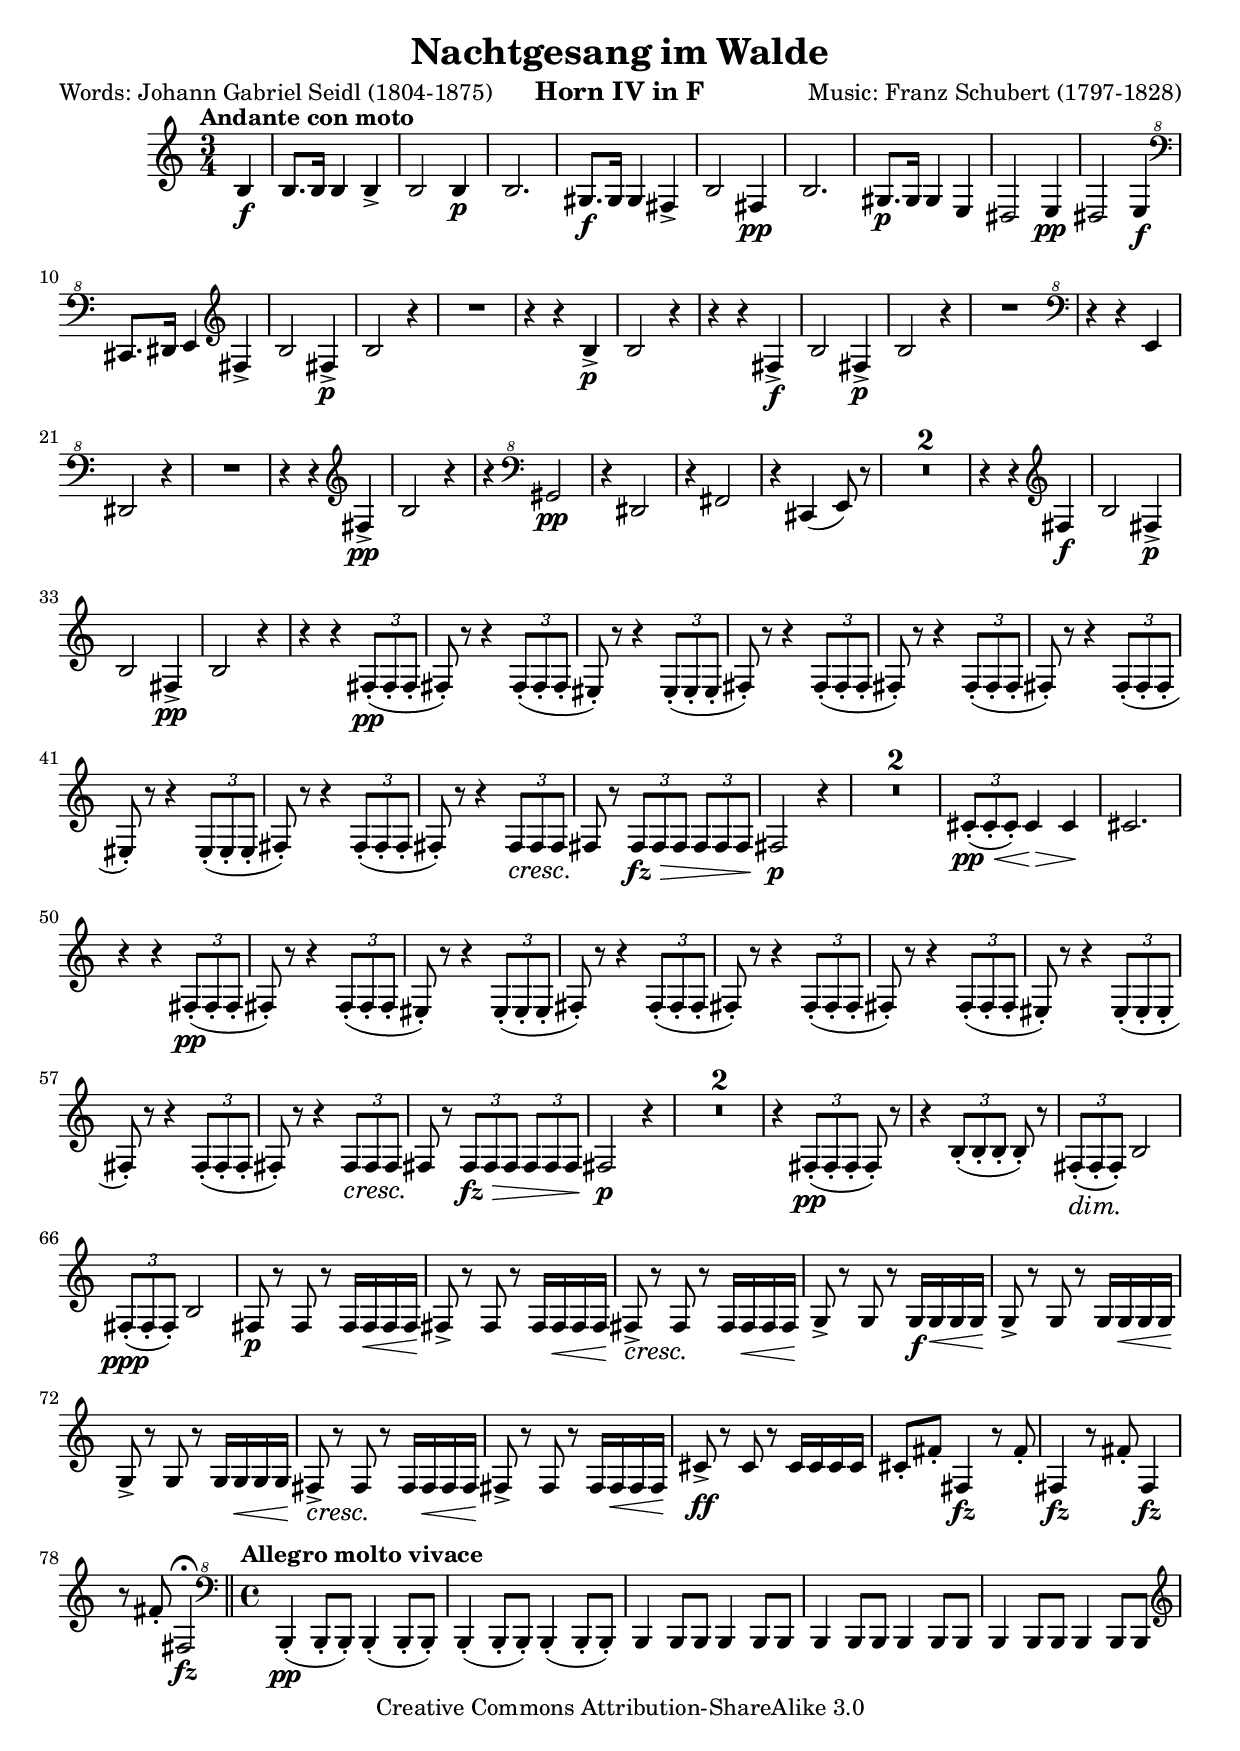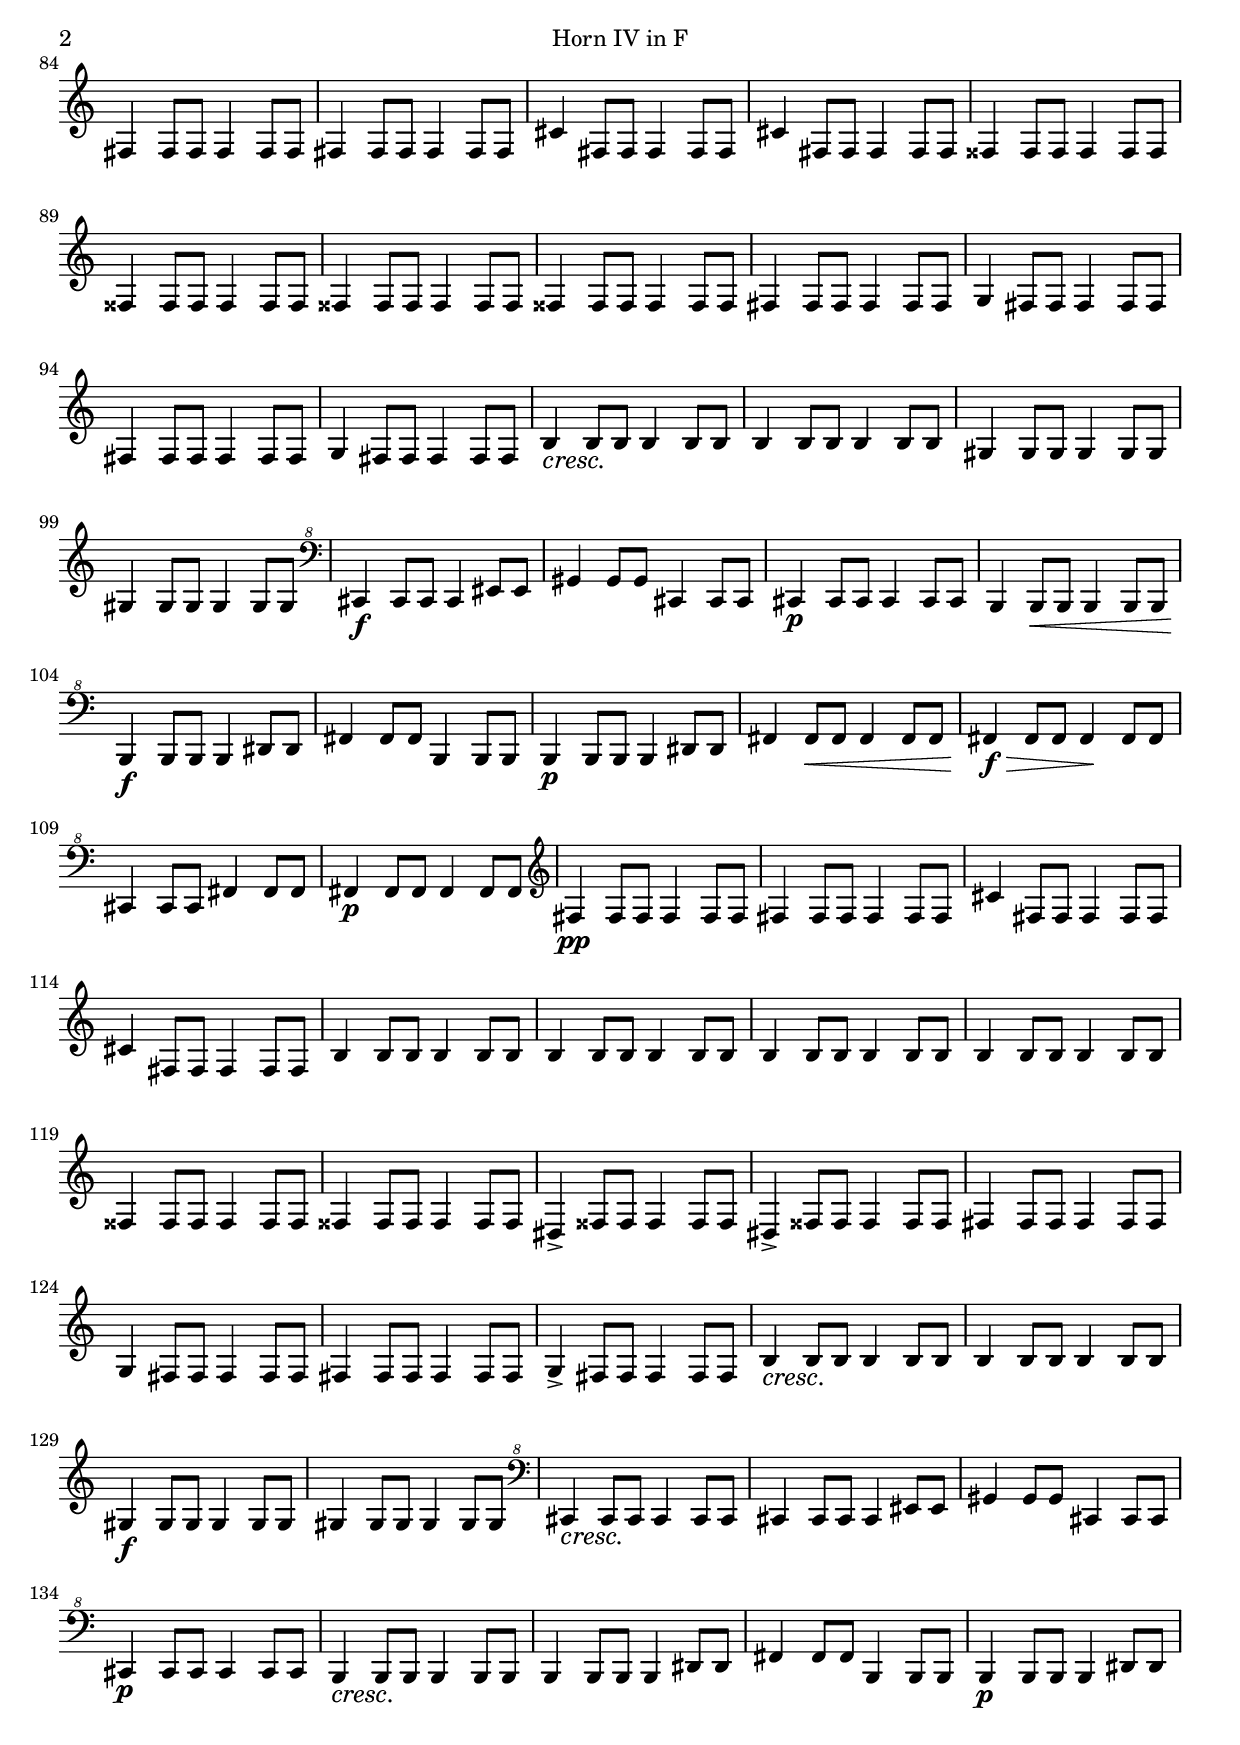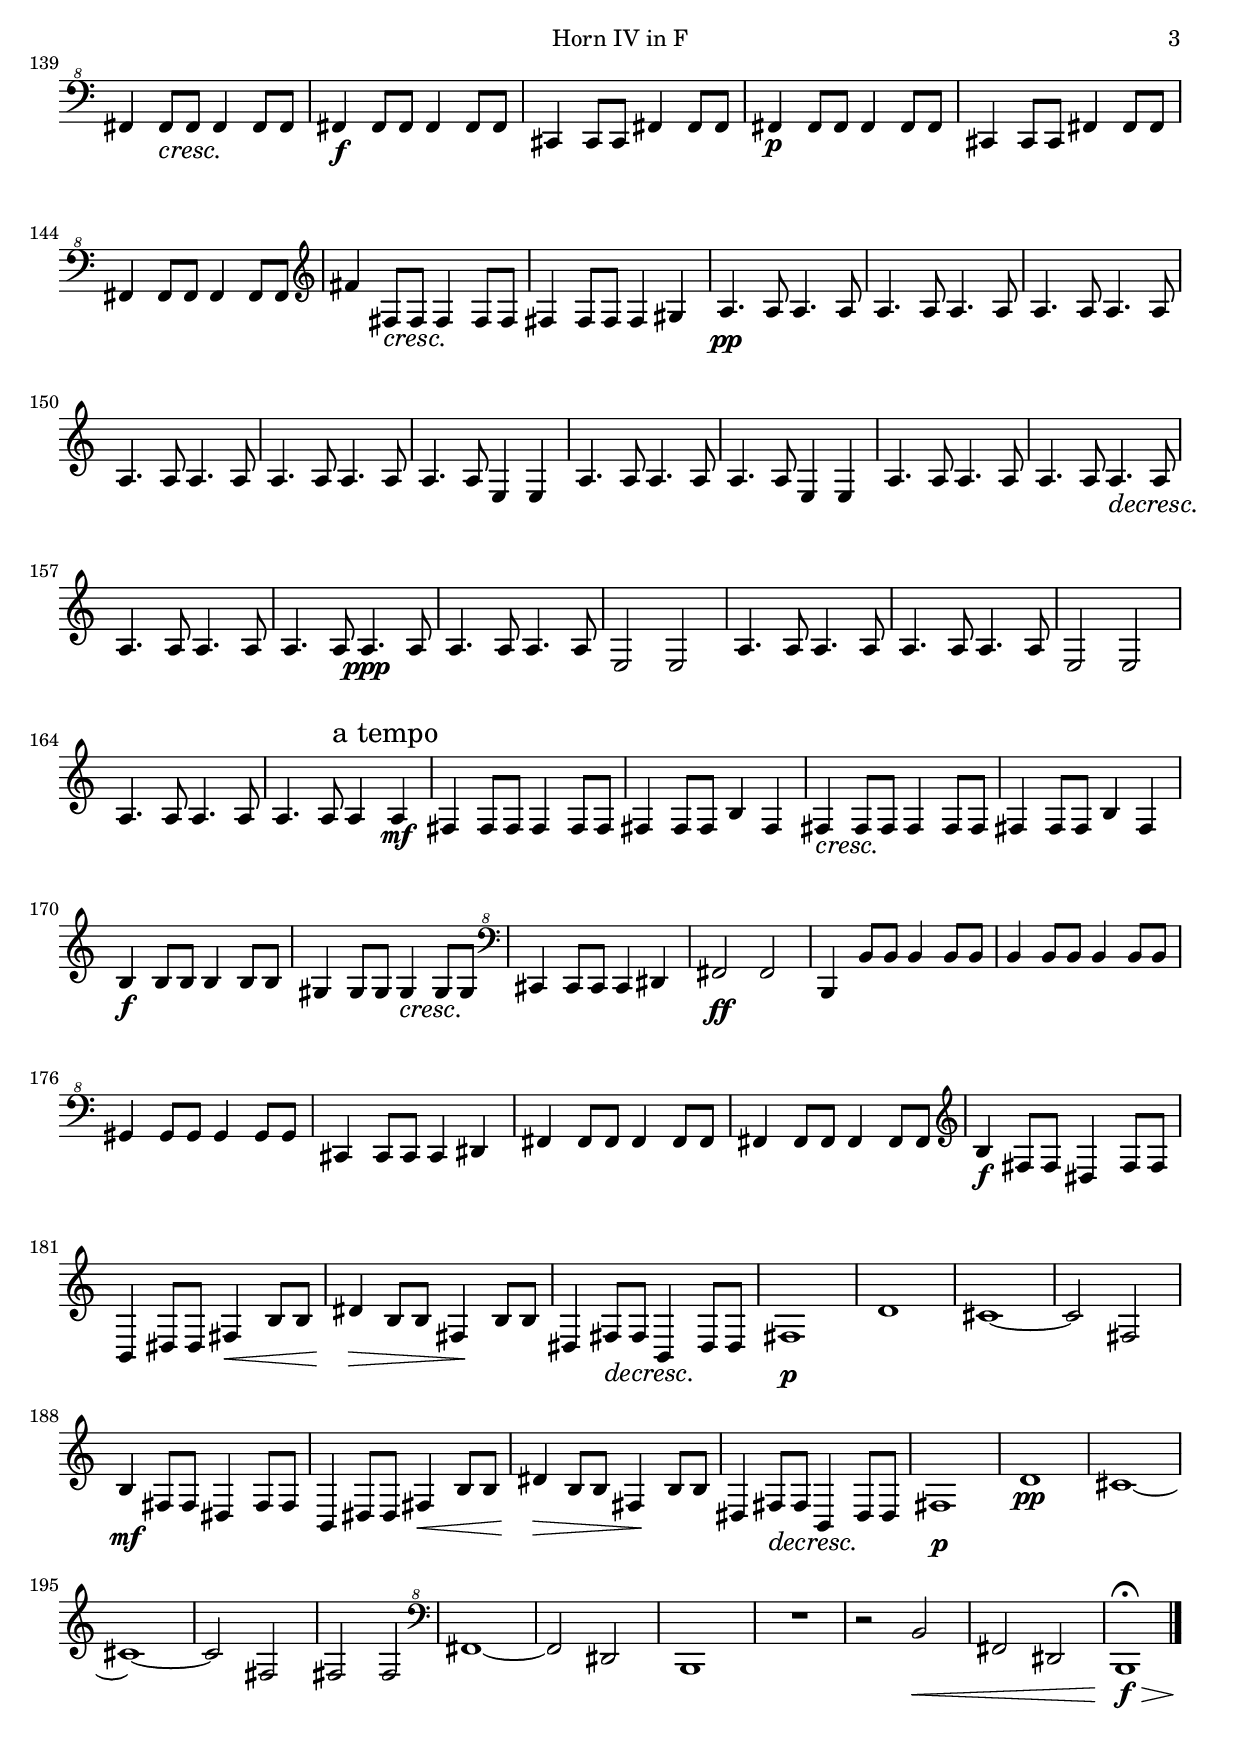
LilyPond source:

\version "2.13.43"

\include "defs.ily"
\version "2.13.42"

hornFour = \relative c'
{
  \transposition e
  c4\f |
  c8. c16 c4 c-> |
  c2 c4\p |
  c2. |
  a8.\f a16 a4 g-> |
  c2 g4\pp |
  c2. |
  a8.\p a16 a4 f |
  e2 f4\pp |
  e2 f4\f |
  \clef "bass^8"
  d8. e16 f4 \clef treble g-> |
  c2 g4->\p |
  c2 r4 |
  R2. |
  r4 r c->\p |
  c2 r4 |
  r r g4->\f |
  c2 g4->\p |
  c2 r4 |
  R2. |
  \clef "bass^8"
  r4 r f, |
  e2 r4 |
  R2. |
  r4 r \clef treble g4->\pp |
  c2 r4 |
  r4 \clef "bass^8" a2\pp |
  r4 e2 |
  r4 g2 |
  r4 d4( f8) r |
  R2.*2 |
  r4 r \clef treble g4\f |
  c2 g4->\p |
  c2 g4->\pp |
  c2 r4 |
  r4 r \times 2/3 {g8-.(\pp g-. g-.} |
  g8-.) r r4 \times 2/3 {g8-.( g-. g-.} |
  fis8-.) r r4 \times 2/3 {fis8-.( fis-. fis-.} |
  \repeat unfold 3 {g8-.) r r4 \times 2/3 {g8-.( g-. g-.} |}
  fis8-.) r r4 \times 2/3 {fis8-.( fis-. fis-.} |
  g8-.) r r4 \times 2/3 {g8-.( g-. g-.} |
  g8-.) r r4 \times 2/3 {g8\justCresc g g} |
  g8 r \times 2/3 {g\fz\> g g} \times 2/3 {g g g} |
  g2\p r4 |
  R2.*2 |
  \times 2/3 {d'8-.(\pp\< d-. d-.)} d4\> d\! |
  d2. |
  r4 r \times 2/3 {g,8-.(\pp g-. g-.} |
  g8-.) r r4 \times 2/3 {g8-.( g-. g-.} |
  fis8-.) r r4 \times 2/3 {fis8-.( fis-. fis-.} |
  \repeat unfold 3 {g8-.) r r4 \times 2/3 {g8-.( g-. g-.} |}
  fis8-.) r r4 \times 2/3 {fis8-.( fis-. fis-.} |
  g8-.) r r4 \times 2/3 {g8-.( g-. g-.} |
  g8-.) r r4 \times 2/3 {g8\justCresc g g} |
  g8 r \times 2/3 {g\fz\> g g} \times 2/3 {g g g} |
  g2\p r4 |
  R2.*2 |
  r4 \times 2/3 {g8-.(\pp g-. g-.} g8-.) r |
  r4 \times 2/3 {c8-.( c-. c-.} c8-.) r |
  \times 2/3 {g8-.(\justDim g-. g-.)} c2 |
  \times 2/3 {g8-.(\ppp g-. g-.)} c2 |
  g8\p r g r g16 g\< g g |
  g8->\! r g r g16 g\< g g |
  g8->\justCresc r g r g16 g\< g g |
  aes8->\! r aes r aes16\f aes\< aes aes |
  aes8->\! r aes r aes16 aes\< aes aes |
  aes8->\! r aes r aes16 aes\< aes aes |
  g8->\justCresc r g r g16 g\< g g |
  g8->\! r g r g16 g\< g g |
  d'8->\ff r d r d16 d d d |
  d8-. g-. g,4\fz r8 g'-. |
  g,4\fz r8 g'-. g,4\fz |
  r8 g'-. g,2\fz\fermata |

  %4/4
  \clef "bass^8"
  s1*0\pp \repeat unfold 4 {c,4-.( c8-. c-.)} |
  \repeat unfold 6 {c4 c8 c} |
  \clef treble
  \repeat unfold 4 {g'4 g8 g} |
  \repeat unfold 2 {d'4 g,8 g g4 g8 g} |
  \repeat unfold 8 {gis4 gis8 gis} |
  \repeat unfold 2
  {
    \repeat unfold 2 {g4 g8 g} |
    aes4 g8 g g4 g8 g |
  }
  s1*0\justCresc \repeat unfold 4 {c4 c8 c} |
  \repeat unfold 4 {a4 a8 a} |
  \clef "bass^8"
  d,4\f d8 d d4 fis8 fis |
  a4 a8 a d,4 d8 d |
  d4\p d8 d d4 d8 d |
  c4 c8\< c c4 c8 c |
  c4\f c8 c c4 e8 e |
  g4 g8 g c,4 c8 c |
  c4\p c8 c c4 e8 e |
  g4 g8\< g g4 g8 g |
  g4\f\> g8 g g4\! g8 g |
  d4 d8 d g4 g8 g |
  s1*0\p \repeat unfold 2 {g4 g8 g} |
  \clef treble
  s1*0\pp \repeat unfold 4 {g4 g8 g} |
  \repeat unfold 2 {d'4 g,8 g g4 g8 g} |
  \repeat unfold 8 {c4 c8 c} |
  \repeat unfold 4 {gis4 gis8 gis} |
  \repeat unfold 2 {e4-> gis8 gis gis4 gis8 gis} |
  \repeat unfold 2 {g4 g8 g} |
  aes4 g8 g g4 g8 g |
  \repeat unfold 2 {g4 g8 g} |
  aes4-> g8 g g4 g8 g |
  s1*0\justCresc \repeat unfold 4 {c4 c8 c} |
  s1*0\f \repeat unfold 4 {a4 a8 a} |
  \clef "bass^8"
  s1*0\justCresc \repeat unfold 3 {d,4 d8 d} d4 fis8 fis |
  a4 a8 a d,4 d8 d |
  d4\p d8 d d4 d8 d |
  s1*0\justCresc \repeat unfold 3 {c4 c8 c} c4 e8 e |
  g4 g8 g c,4 c8 c |
  c4\p c8 c c4 e8 e |
  g4 g8\justCresc g g4 g8 g |
  g4\f g8 g g4 g8 g |
  d4 d8 d g4 g8 g |
  g4\p g8 g g4 g8 g |
  d4 d8 d g4 g8 g |
  g4 g8 g g4 g8 g |
  \clef treble
  g'4 g,8\justCresc g g4 g8 g |
  g4 g8 g g4 a |

  %un poco ritard
  s1*0\pp \repeat unfold 10 {bes4. bes8} |
  bes4. bes8 f4 f |
  \repeat unfold 2 {bes4. bes8} |
  bes4. bes8 f4 f |
  \repeat unfold 2 {bes4. bes8} |
  bes4. bes8 bes4.\justDecresc bes8 |
  \repeat unfold 2 {bes4. bes8} |
  bes4. bes8 bes4.\ppp bes8 |
  \repeat unfold 2 {bes4. bes8} |
  f2 f |
  \repeat unfold 4 {bes4. bes8} |
  f2 f |
  \repeat unfold 2 {bes4. bes8} |
  bes4. bes8 bes4

  %a tempo
  bes4\mf |
  \repeat unfold 3 {g4 g8 g} c4 g |
  s1*0\justCresc \repeat unfold 3 {g4 g8 g} c4 g |
  c4\f c8 c c4 c8 c |
  a4 a8 a a4\justCresc a8 a |
  \clef "bass^8"
  d,4 d8 d d4 e |
  g2\ff g |
  c,4 c'8 c c4 c8 c |
  \repeat unfold 2 {c4 c8 c} |
  \repeat unfold 2 {a4 a8 a} |
  d,4 d8 d d4 e |
  \repeat unfold 4 {g4 g8 g} |
  \clef treble
  c4\f g8 g e4 g8 g |
  c,4 e8 e g4\< c8 c |
  e4\> c8 c g4\! c8 c |
  e,4 g8\justDecresc g c,4 e8 e |
  g1\p |
  ees' |
  d1~ |
  d2 g, |
  c4\mf g8 g e4 g8 g |
  c,4 e8 e g4\< c8 c |
  e4\> c8 c g4\! c8 c |
  e,4 g8\justDecresc g c,4 e8 e |
  g1\p |
  ees'\pp |
  d1~ |
  d~ |
  d2 g, |
  g g |
  \clef "bass^8"
  g1~ |
  g2 e |
  c1 |
  R1 |
  r2 c'\< |
  g e |
  << {c1\fermata} {s2..\f\> s8\!} >> |
}


notes = \transpose f e \hornFour
instrument = "Horn IV in F"

\version "2.13.43"

\include "header.ily"

\score
{
  \new Staff
  {
    << \notes \outline >>
  }
}

